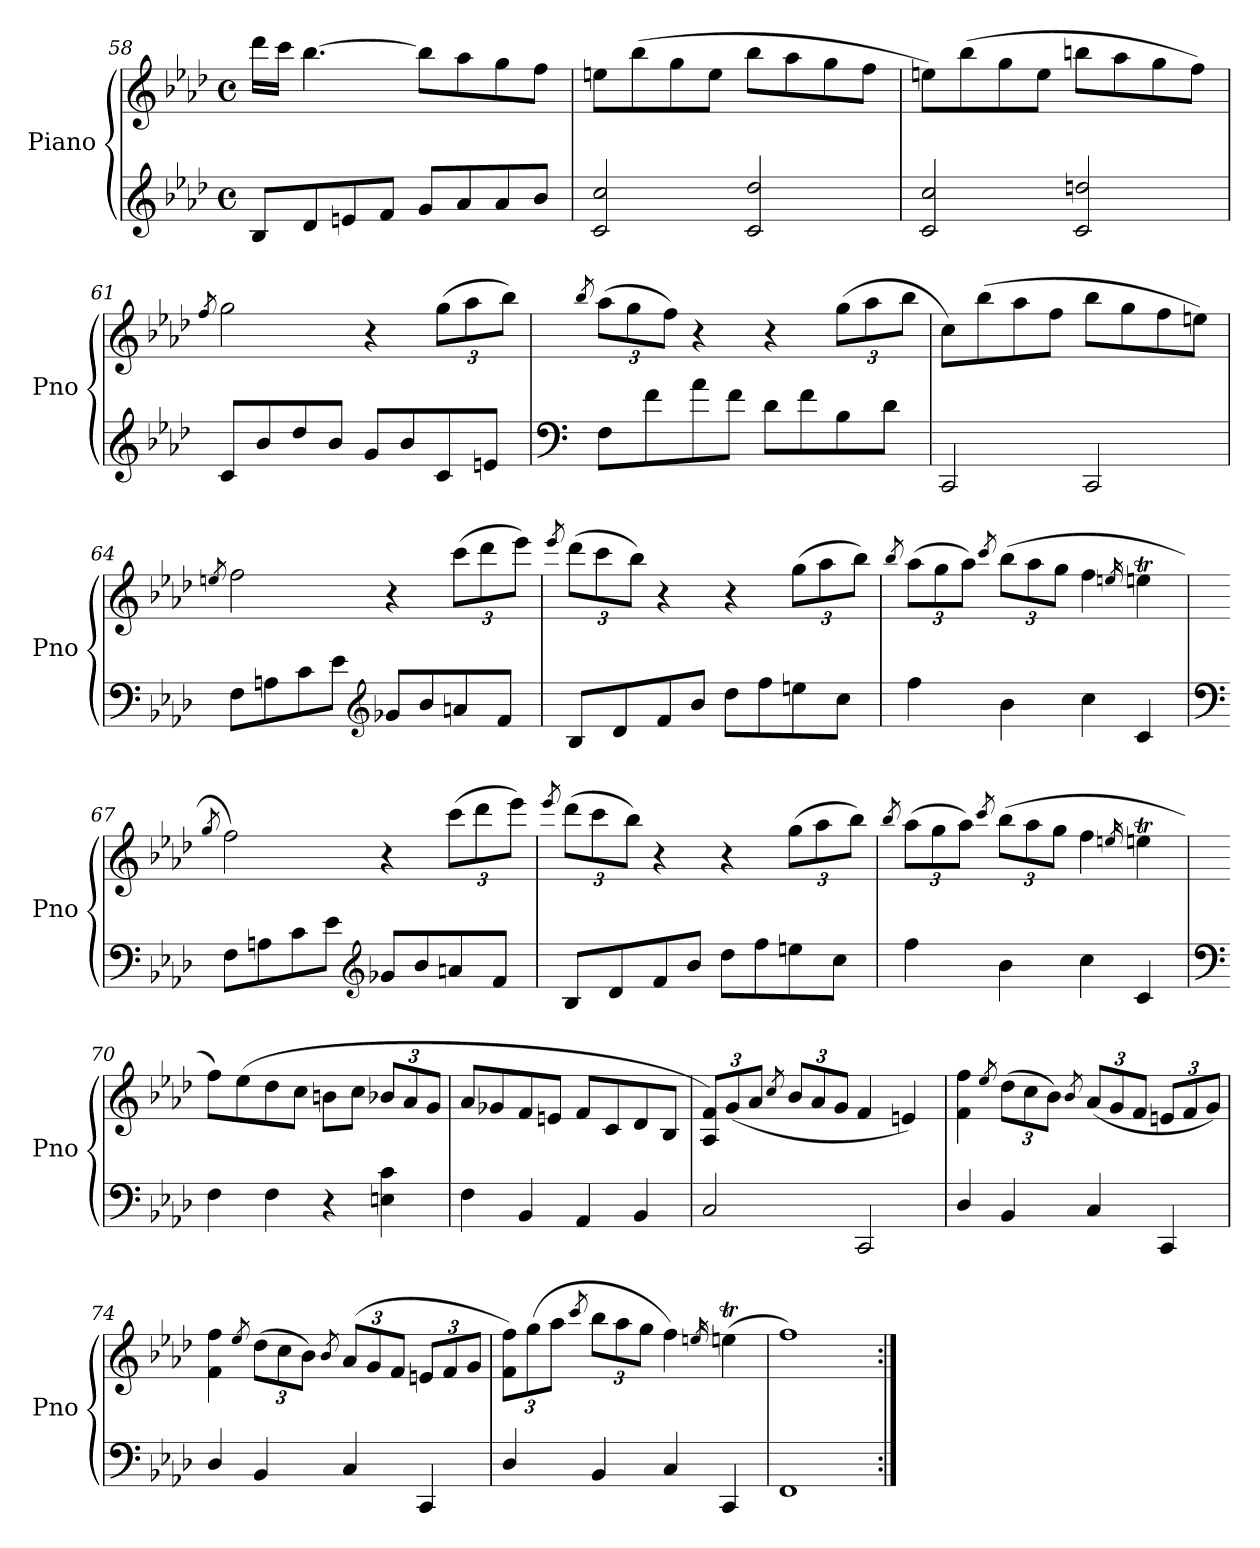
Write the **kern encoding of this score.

**kern	**kern
*part1	*part1
*staff2	*staff1
*I"Piano	*
*I'Pno	*
*clefG2	*clefG2
*k[b-e-a-d-]	*k[b-e-a-d-]
*M4/4	*M4/4
*met(c)	*met(c)
=58	=58
8B-/L	16ddd-\LL
.	16ccc\JJ
8d-/	[4.bb-\
8en/	.
8f/J	.
8g/L	8bb-\L]
8a-/	8aa-\
8a-/	8gg\
8b-/J	8ff\J
=59	=59
2c/ 2cc/	8een\L
.	(>8bb-\
.	8gg\
.	8ee\J
2c/ 2dd-/	8bb-\L
.	8aa-\
.	8gg\
.	8ff\J
!!LO:LB:g=z
=60	=60
2c/ 2cc/	8een\L)
.	(>8bb-\
.	8gg\
.	8ee\J
2c/ 2ddn/	8bbn\L
.	8aa-\
.	8gg\
.	8ff\J)
=61	=61
.	8qff/
8c/L	2gg\
8b-/	.
8dd-/	.
8b-/J	.
8g/L	4r
8b-/	.
*	*Xbrackettup
8c/	(>12gg\L
.	12aa-\
8en/J	.
.	12bb-\J)
=62	=62
*clefF4	*
.	8qbb-/
8F\L	(>12aa-\L
.	12gg\
8f\	.
.	12ff\J)
8a-\	4r
8f\J	.
8d-\L	4r
8f\	.
8B-\	(>12gg\L
.	12aa-\
8d-\J	.
.	12bb-\J
!!LO:LB:g=z
=63	=63
2CC/	8cc\L)
.	(>8bb-\
.	8aa-\
.	8ff\J
2CC/	8bb-\L
.	8gg\
.	8ff\
.	8een\J)
!!LO:LB:g=z
=64	=64
.	8qeen/
8F\L	2ff\
8An\	.
8c\	.
8e-\J	.
*clefG2	*
8g-X/L	4r
8b-/	.
8an/	(>12ccc\L
.	12ddd-\
8f/J	.
.	12eee-\J)
=65	=65
.	8qeee-/
8B-/L	(>12ddd-\L
.	12ccc\
8d-/	.
.	12bb-\J)
8f/	4r
8b-/J	.
8dd-\L	4r
8ff\	.
8een\	(>12gg\L
.	12aa-\
8cc\J	.
.	12bb-\J)
=66	=66
.	8qbb-/
4ff\	(>12aa-\L
.	12gg\
.	12aa-\J)
.	8qccc/
4b-\	(>12bb-\L
.	12aa-\
.	12gg\J
4cc\	4ff\
.	16qeen/
4c/	4eet\
!!LO:PB:g=z
=67	=67
*clefF4	*
.	8qgg/
8F\L	2ff\)
8An\	.
8c\	.
8e-\J	.
*clefG2	*
8g-X/L	4r
8b-/	.
8an/	(>12ccc\L
.	12ddd-\
8f/J	.
.	12eee-\J)
=68	=68
.	8qeee-/
8B-/L	(>12ddd-\L
.	12ccc\
8d-/	.
.	12bb-\J)
8f/	4r
8b-/J	.
8dd-\L	4r
8ff\	.
8een\	(>12gg\L
.	12aa-\
8cc\J	.
.	12bb-\J)
=69	=69
.	8qbb-/
4ff\	(>12aa-\L
.	12gg\
.	12aa-\J)
.	8qccc/
4b-\	(>12bb-\L
.	12aa-\
.	12gg\J
4cc\	4ff\
.	16qeen/
4c/	4eet\
!!LO:LB:g=z
=70	=70
*clefF4	*
4F\	8ff\L)
.	(>8ee-\
4F\	8dd-\
.	8cc\J
4r	8bn\L
.	8cc\J
4En\ 4c\	12b-X/L
.	12a-/
.	12g/J
=71	=71
4F\	8a-/L
.	8g-X/
4BB-/	8f/
.	8en/J
4AA-/	8f/L
.	8c/
4BB-/	8d-/
.	8B-/J
=72	=72
2C/	12A-/ 12f/L)
.	(<12g/
.	12a-/J
.	8qcc/
.	12b-/L
.	12a-/
.	12g/J
2CC/	4f/
.	4en/)
!!LO:LB:g=z
=73	=73
4D-/	4f\ 4ff\
.	8qee-/
4BB-/	(>12dd-\L
.	12cc\
.	12b-\J)
.	8qb-/
4C/	(<12a-/L
.	12g/
.	12f/J
4CC/	12en/L
.	12f/
.	12g/J)
=74	=74
4D-/	4f\ 4ff\
.	8qee-/
4BB-/	(>12dd-\L
.	12cc\
.	12b-\J)
.	8qb-/
4C/	(<12a-/L
.	12g/
.	12f/J
4CC/	12en/L
.	12f/
.	12g/J
=75	=75
4D-/	12f\ 12ff\L)
.	(>12gg\
.	12aa-\J
.	8qccc/
4BB-/	12bb-\L
.	12aa-\
.	12gg\J
4C/	4ff\)
.	16qeen/
4CC/	(>4eet\
=76	=76
1FF	1ff)
=:|!	=:|!
*-	*-
